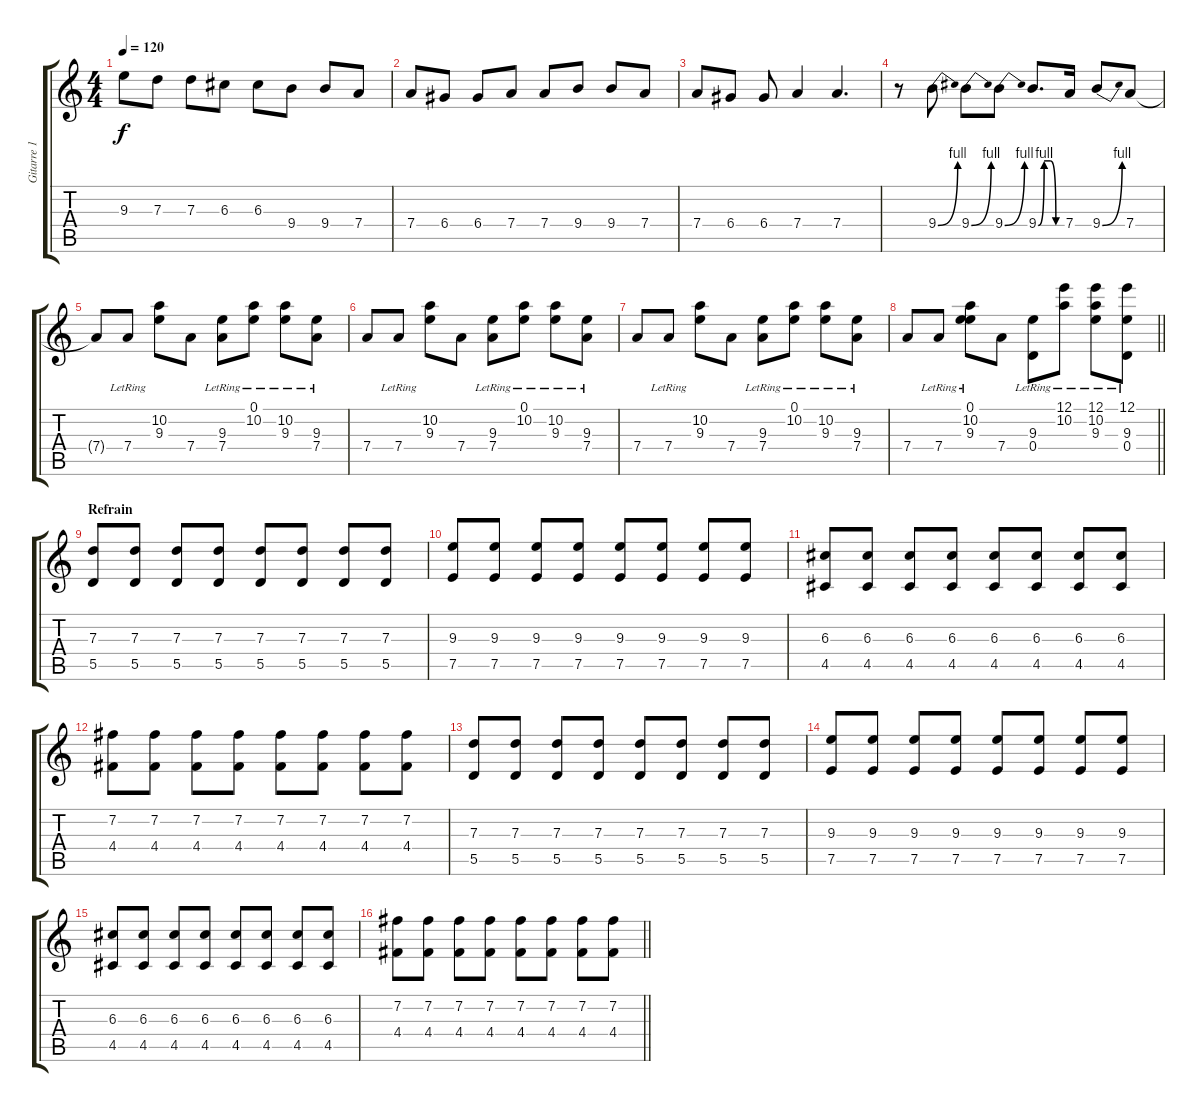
\track ("Gitarre 1" "Gitarre 1") {instrument electricguitarclean}
\staff {score tabs}
\tuning (E4 B3 G3 D3 A2 E2) {hide}
\ts (4 4)
\tempo 120
\clef g2
\ks c
9.3.8{dy f} 7.3.8 7.3.8 6.3.8 6.3.8 9.4.8 9.4.8 7.4.8 |
7.4.8 6.4.8 6.4.8 7.4.8 7.4.8 9.4.8 9.4.8 7.4.8 |
7.4.8 6.4.8 6.4.8 7.4.4 7.4.4{d} |
r.8 9.4{be (bend 0 0 60 4)}.8 9.4{be (bend 0 0 60 4)}.8 9.4{be (bend 0 0 60 4)}.8 9.4{be (custom 0 0 15 4 30 4 45 0 60 0)}.8{d} 7.4.16 9.4{be (bend 0 0 60 4)}.8 7.4.8 |
7.4{t}.8 7.4{lr}.8 (10.2 9.3).8 7.4.8 (9.3 7.4{lr}).8 (0.1{lr} 10.2).8 (10.2{lr} 9.3).8 (9.3{lr} 7.4).8 |
7.4.8 7.4{lr}.8 (10.2 9.3).8 7.4.8 (9.3 7.4{lr}).8 (0.1{lr} 10.2).8 (10.2{lr} 9.3).8 (9.3{lr} 7.4).8 |
7.4.8 7.4{lr}.8 (10.2 9.3).8 7.4.8 (9.3 7.4{lr}).8 (0.1{lr} 10.2).8 (10.2{lr} 9.3).8 (9.3{lr} 7.4).8 |
\barLineRight lightlight
7.4.8 7.4{lr}.8 (0.1{lr} 10.2 9.3).8 7.4.8 (9.3 0.4{lr}).8 (12.1{lr} 10.2).8 (12.1 10.2{lr} 9.3).8 (12.1 9.3{lr} 0.4).8 |
\section ("" "Refrain")
(7.3 5.5).8 (7.3 5.5).8 (7.3 5.5).8 (7.3 5.5).8 (7.3 5.5).8 (7.3 5.5).8 (7.3 5.5).8 (7.3 5.5).8 |
(9.3 7.5).8 (9.3 7.5).8 (9.3 7.5).8 (9.3 7.5).8 (9.3 7.5).8 (9.3 7.5).8 (9.3 7.5).8 (9.3 7.5).8 |
(6.3 4.5).8 (6.3 4.5).8 (6.3 4.5).8 (6.3 4.5).8 (6.3 4.5).8 (6.3 4.5).8 (6.3 4.5).8 (6.3 4.5).8 |
(7.2 4.4).8 (7.2 4.4).8 (7.2 4.4).8 (7.2 4.4).8 (7.2 4.4).8 (7.2 4.4).8 (7.2 4.4).8 (7.2 4.4).8 |
(7.3 5.5).8 (7.3 5.5).8 (7.3 5.5).8 (7.3 5.5).8 (7.3 5.5).8 (7.3 5.5).8 (7.3 5.5).8 (7.3 5.5).8 |
(9.3 7.5).8 (9.3 7.5).8 (9.3 7.5).8 (9.3 7.5).8 (9.3 7.5).8 (9.3 7.5).8 (9.3 7.5).8 (9.3 7.5).8 |
(6.3 4.5).8 (6.3 4.5).8 (6.3 4.5).8 (6.3 4.5).8 (6.3 4.5).8 (6.3 4.5).8 (6.3 4.5).8 (6.3 4.5).8 |
\barLineRight lightlight
(7.2 4.4).8 (7.2 4.4).8 (7.2 4.4).8 (7.2 4.4).8 (7.2 4.4).8 (7.2 4.4).8 (7.2 4.4).8 (7.2 4.4).8
